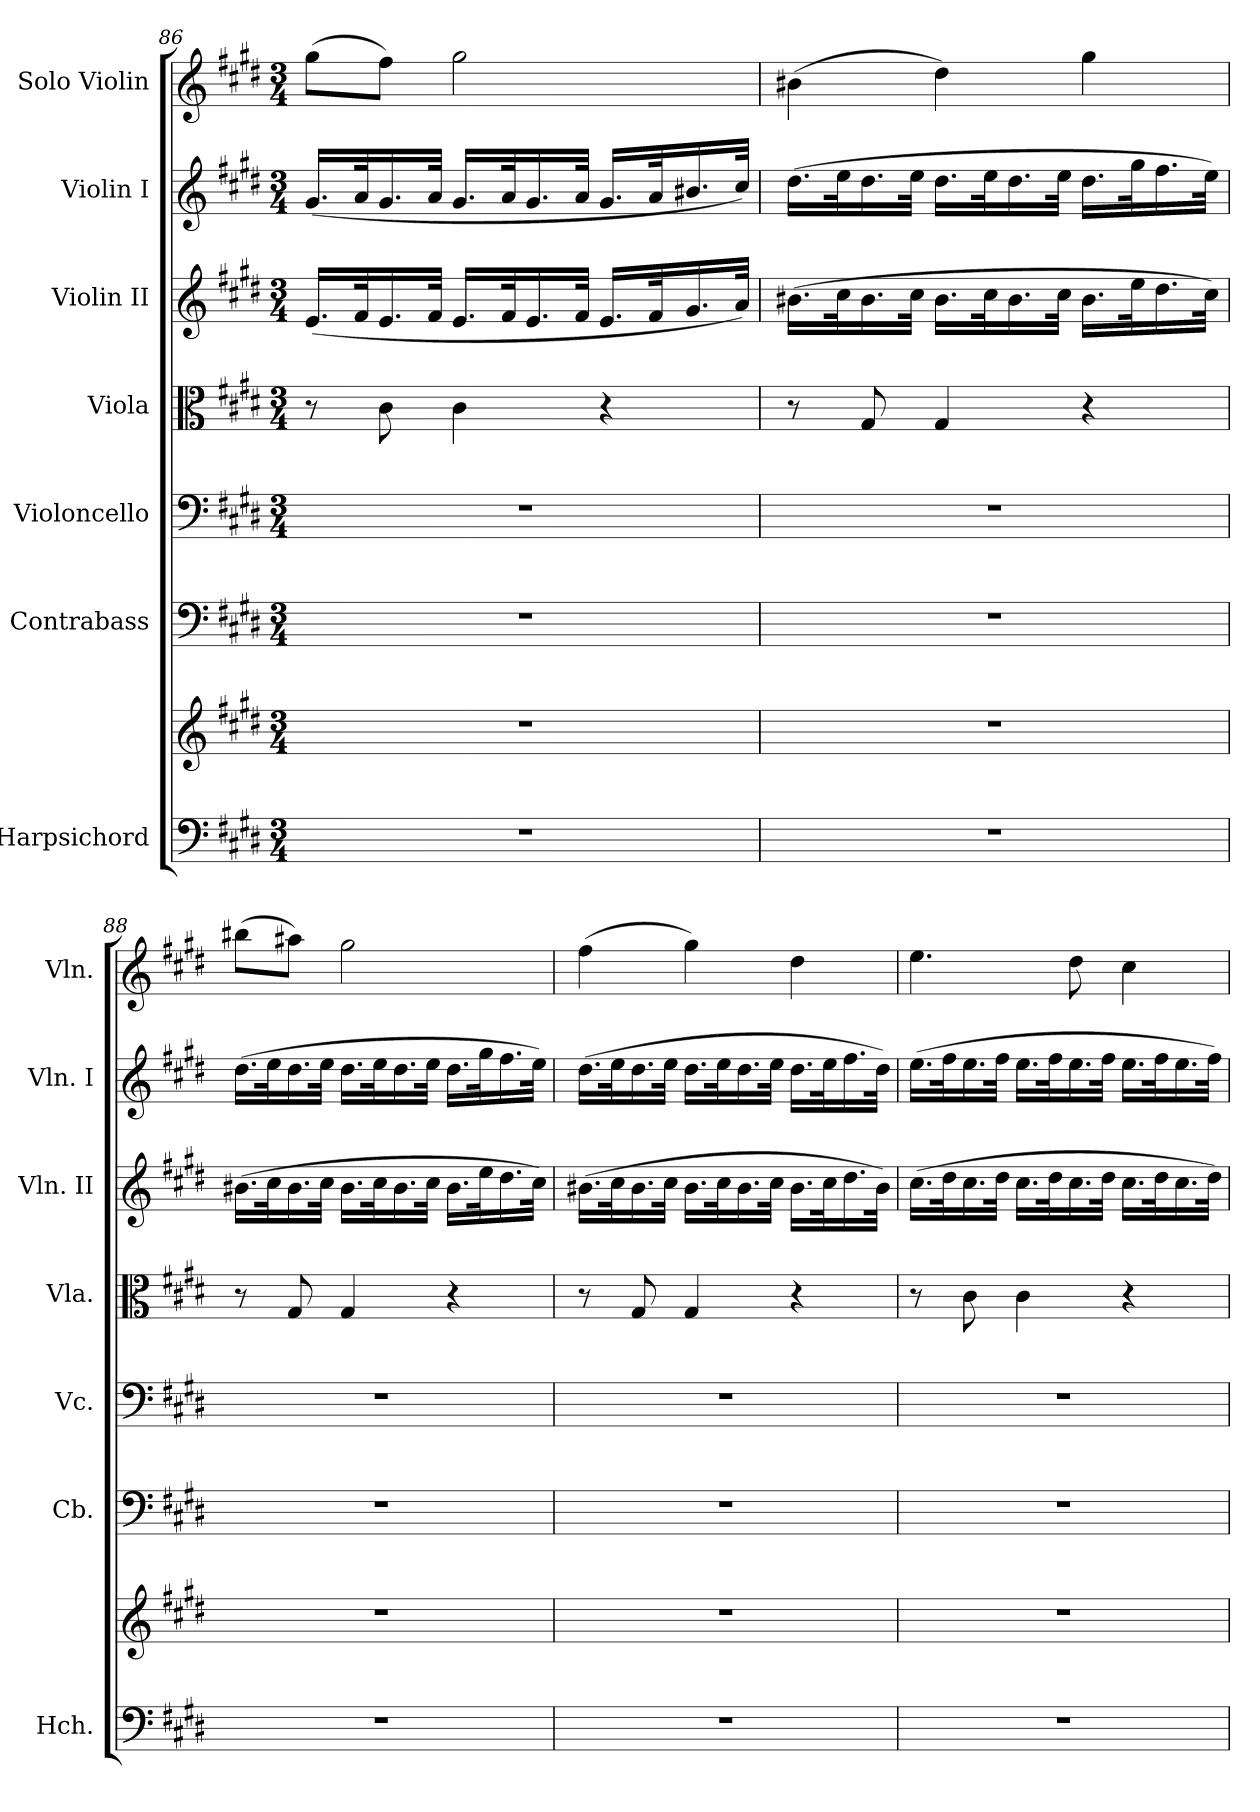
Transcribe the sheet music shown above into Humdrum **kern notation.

**kern	**kern	**kern	**kern	**kern	**kern	**kern	**kern
*part7	*part7	*part6	*part5	*part4	*part3	*part2	*part1
*staff8	*staff7	*staff6	*staff5	*staff4	*staff3	*staff2	*staff1
*I"Harpsichord	*	*I"Contrabass	*I"Violoncello	*I"Viola	*I"Violin II	*I"Violin I	*I"Solo Violin
*I'Hch.	*	*I'Cb.	*I'Vc.	*I'Vla.	*I'Vln. II	*I'Vln. I	*I'Vln.
!!LO:PB:g=z
*clefF4	*clefG2	*clefF4	*clefF4	*clefC3	*clefG2	*clefG2	*clefG2
*	*	*ITrd7c12	*	*	*	*	*
*k[f#c#g#d#]	*k[f#c#g#d#]	*k[f#c#g#d#]	*k[f#c#g#d#]	*k[f#c#g#d#]	*k[f#c#g#d#]	*k[f#c#g#d#]	*k[f#c#g#d#]
*M3/4	*M3/4	*M3/4	*M3/4	*M3/4	*M3/4	*M3/4	*M3/4
=86	=86	=86	=86	=86	=86	=86	=86
2.r	2.r	2.r	2.r	8r	(<16.e/LL	(<16.g#/LL	(>8gg#\L
.	.	.	.	.	32f#/K	32a/K	.
.	.	.	.	8c#\	16.e/	16.g#/	8ff#\J)
.	.	.	.	.	32f#/JJk	32a/JJk	.
.	.	.	.	4c#\	16.e/LL	16.g#/LL	2gg#\
.	.	.	.	.	32f#/K	32a/K	.
.	.	.	.	.	16.e/	16.g#/	.
.	.	.	.	.	32f#/JJk	32a/JJk	.
.	.	.	.	4r	16.e/LL	16.g#/LL	.
.	.	.	.	.	32f#/K	32a/K	.
.	.	.	.	.	16.g#/	16.b#X/	.
.	.	.	.	.	32a/JJk)	32cc#/JJk)	.
=87	=87	=87	=87	=87	=87	=87	=87
2.r	2.r	2.r	2.r	8r	(>16.b#X\LL	(>16.dd#\LL	(>4b#X\
.	.	.	.	.	32cc#\K	32ee\K	.
.	.	.	.	8G#/	16.b#\	16.dd#\	.
.	.	.	.	.	32cc#\JJk	32ee\JJk	.
.	.	.	.	4G#/	16.b#\LL	16.dd#\LL	4dd#\)
.	.	.	.	.	32cc#\K	32ee\K	.
.	.	.	.	.	16.b#\	16.dd#\	.
.	.	.	.	.	32cc#\JJk	32ee\JJk	.
.	.	.	.	4r	16.b#\LL	16.dd#\LL	4gg#\
.	.	.	.	.	32ee\K	32gg#\K	.
.	.	.	.	.	16.dd#\	16.ff#\	.
.	.	.	.	.	32cc#\JJk)	32ee\JJk)	.
!!LO:PB:g=z
=88	=88	=88	=88	=88	=88	=88	=88
2.r	2.r	2.r	2.r	8r	(>16.b#X\LL	(>16.dd#\LL	(>8bb#X\L
.	.	.	.	.	32cc#\K	32ee\K	.
.	.	.	.	8G#/	16.b#\	16.dd#\	8aa#X\J)
.	.	.	.	.	32cc#\JJk	32ee\JJk	.
.	.	.	.	4G#/	16.b#\LL	16.dd#\LL	2gg#\
.	.	.	.	.	32cc#\K	32ee\K	.
.	.	.	.	.	16.b#\	16.dd#\	.
.	.	.	.	.	32cc#\JJk	32ee\JJk	.
.	.	.	.	4r	16.b#\LL	16.dd#\LL	.
.	.	.	.	.	32ee\K	32gg#\K	.
.	.	.	.	.	16.dd#\	16.ff#\	.
.	.	.	.	.	32cc#\JJk)	32ee\JJk)	.
=89	=89	=89	=89	=89	=89	=89	=89
2.r	2.r	2.r	2.r	8r	(>16.b#X\LL	(>16.dd#\LL	(>4ff#\
.	.	.	.	.	32cc#\K	32ee\K	.
.	.	.	.	8G#/	16.b#\	16.dd#\	.
.	.	.	.	.	32cc#\JJk	32ee\JJk	.
.	.	.	.	4G#/	16.b#\LL	16.dd#\LL	4gg#\)
.	.	.	.	.	32cc#\K	32ee\K	.
.	.	.	.	.	16.b#\	16.dd#\	.
.	.	.	.	.	32cc#\JJk	32ee\JJk	.
.	.	.	.	4r	16.b#\LL	16.dd#\LL	4dd#\
.	.	.	.	.	32cc#\K	32ee\K	.
.	.	.	.	.	16.dd#\	16.ff#\	.
.	.	.	.	.	32b#\JJk)	32dd#\JJk)	.
!!LO:PB:g=z
=90	=90	=90	=90	=90	=90	=90	=90
2.r	2.r	2.r	2.r	8r	(>16.cc#\LL	(>16.ee\LL	4.ee\
.	.	.	.	.	32dd#\K	32ff#\K	.
.	.	.	.	8c#\	16.cc#\	16.ee\	.
.	.	.	.	.	32dd#\JJk	32ff#\JJk	.
.	.	.	.	4c#\	16.cc#\LL	16.ee\LL	.
.	.	.	.	.	32dd#\K	32ff#\K	.
.	.	.	.	.	16.cc#\	16.ee\	8dd#\
.	.	.	.	.	32dd#\JJk	32ff#\JJk	.
.	.	.	.	4r	16.cc#\LL	16.ee\LL	4cc#\
.	.	.	.	.	32dd#\K	32ff#\K	.
.	.	.	.	.	16.cc#\	16.ee\	.
.	.	.	.	.	32dd#\JJk)	32ff#\JJk)	.
=	=	=	=	=	=	=	=
*-	*-	*-	*-	*-	*-	*-	*-
